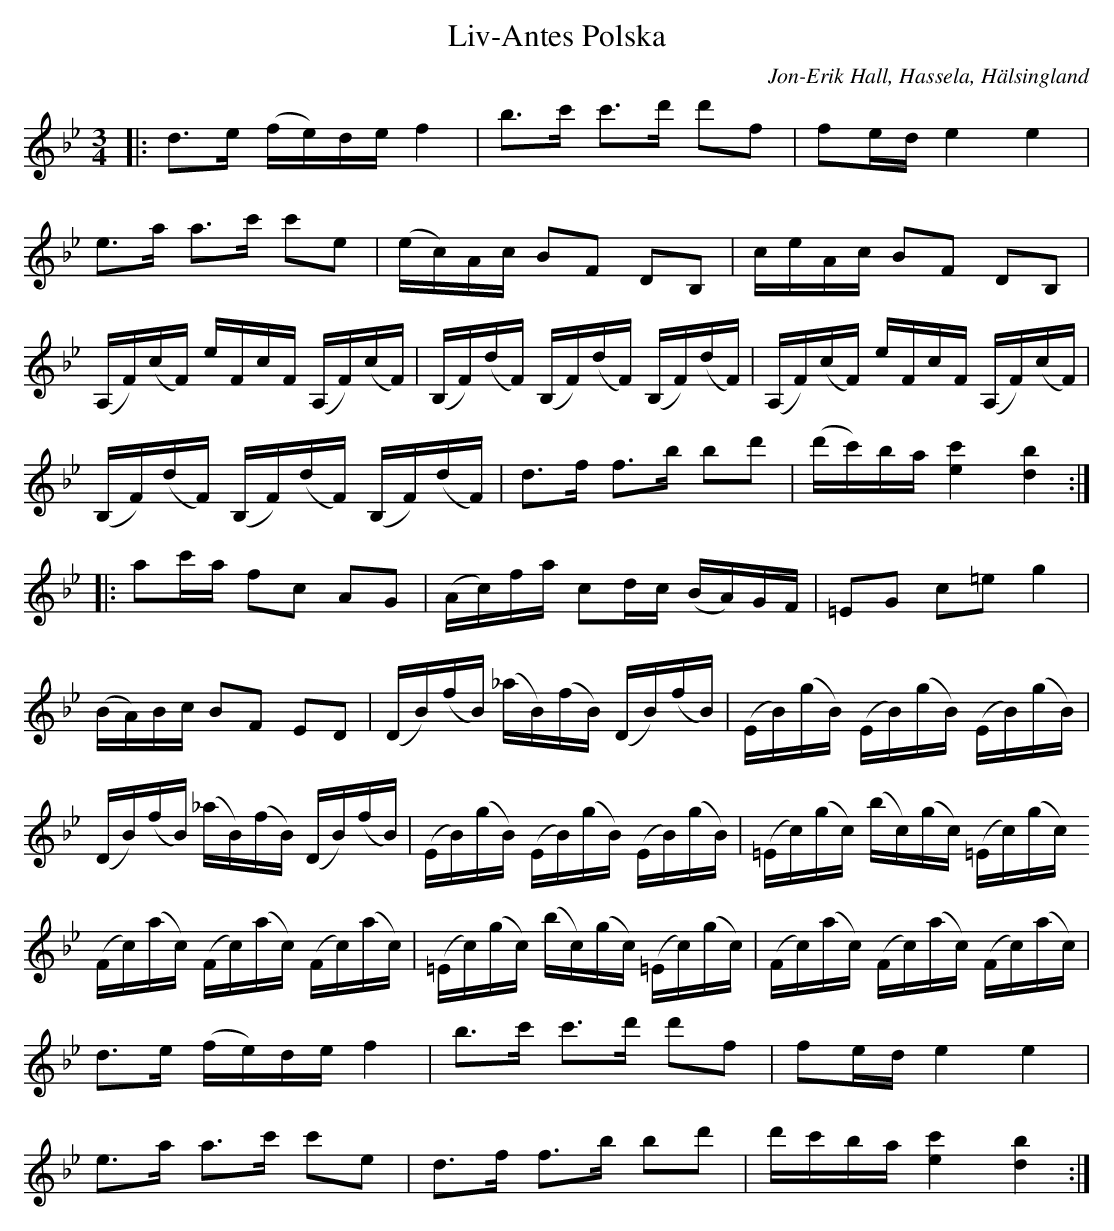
X:1
T: Liv-Antes Polska
O: Jon-Erik Hall, Hassela, Hälsingland
M: 3/4
L: 1/16
K: Bb
|: d3e (fe)def4 | b3c' c'3d' d'2f2 | f2ede4e4 |
e3a a3c' c'2e2 | (ec)Ac B2F2 D2B,2 | ceAc B2F2 D2B,2 |
(A,F)(cF) eFcF (A,F)(cF) | (B,F)(dF) (B,F)(dF) (B,F)(dF) | (A,F)(cF) eFcF (A,F)(cF) |
(B,F)(dF) (B,F)(dF) (B,F)(dF) | d3f f3b b2d'2 | (d'c')ba [ec']4 [bd]4 :|
|: a2c'a f2c2 A2G2 | (Ac)fa c2dc (BA)GF | =E2G2 c2=e2 g4 |
(BA)Bc B2F2 E2D2 | (DB)(fB) (_aB)(fB) (DB)(fB) | (EB)(gB) (EB)(gB) (EB)(gB) |
(DB)(fB) (_aB)(fB) (DB)(fB) | (EB)(gB) (EB)(gB) (EB)(gB) | (=Ec)(gc) (bc)(gc) (=Ec)(gc)
(Fc)(ac) (Fc)(ac) (Fc)(ac) | (=Ec)(gc) (bc)(gc) (=Ec)(gc) | (Fc)(ac) (Fc)(ac) (Fc)(ac) |
d3e (fe)de f4 | b3c' c'3d' d'2f2 | f2ed e4e4 |
e3a a3c' c'2e2 | d3f f3b b2d'2 | d'c'ba [c'e]4 [bd]4 :|
